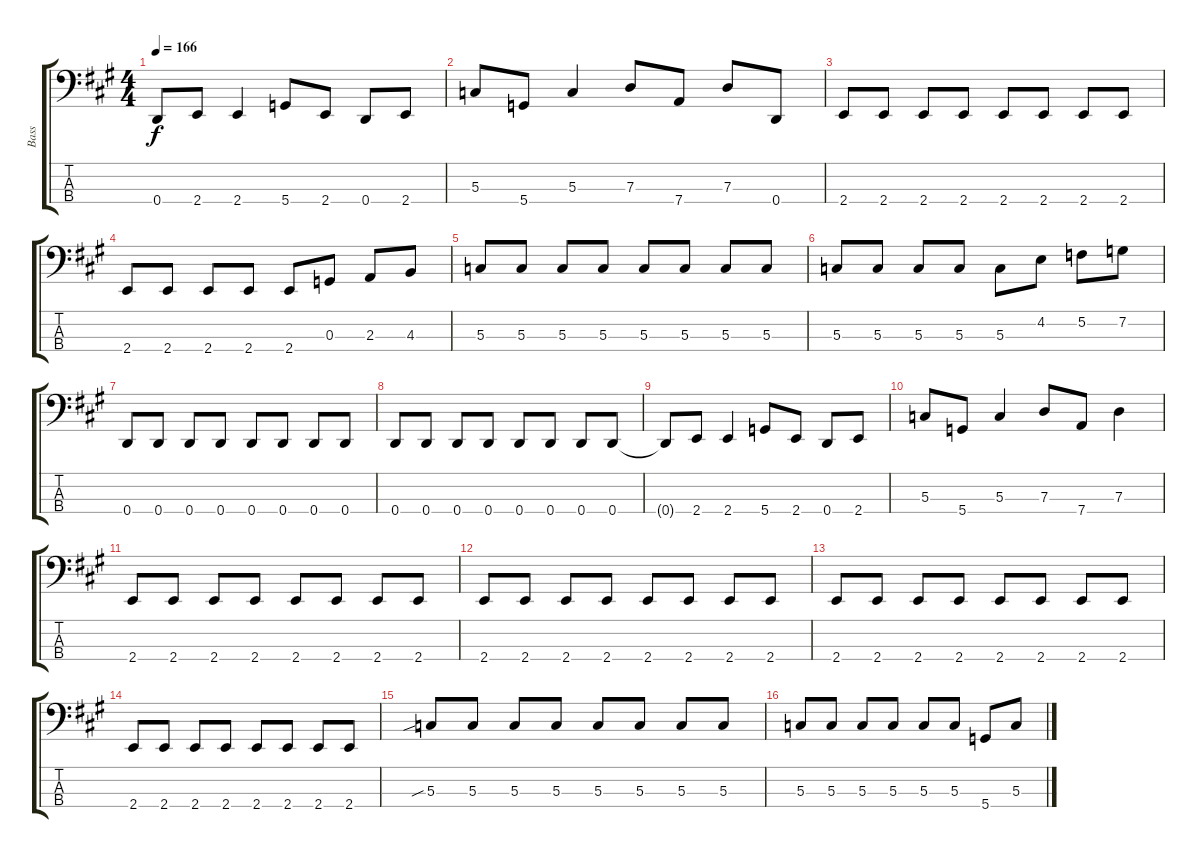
\track ("Bass" "Bass") {instrument electricbasspick}
\staff {score tabs}
\tuning (F2 C2 G1 D1) {hide}
\ts (4 4)
\tempo 166
\clef f4
\ks a
0.4{t}.8{dy f} 2.4.8 2.4.4 5.4.8 2.4.8 0.4.8 2.4.8 |
5.3.8 5.4.8 5.3.4 7.3.8 7.4.8 7.3.8 0.4.8 |
2.4.8 2.4.8 2.4.8 2.4.8 2.4.8 2.4.8 2.4.8 2.4.8 |
2.4.8 2.4.8 2.4.8 2.4.8 2.4.8 0.3.8 2.3.8 4.3.8 |
5.3.8 5.3.8 5.3.8 5.3.8 5.3.8 5.3.8 5.3.8 5.3.8 |
5.3.8 5.3.8 5.3.8 5.3.8 5.3.8 4.2.8 5.2.8 7.2.8 |
0.4.8 0.4.8 0.4.8 0.4.8 0.4.8 0.4.8 0.4.8 0.4.8 |
0.4.8 0.4.8 0.4.8 0.4.8 0.4.8 0.4.8 0.4.8 0.4.8 |
0.4{t}.8 2.4.8 2.4.4 5.4.8 2.4.8 0.4.8 2.4.8 |
5.3.8 5.4.8 5.3.4 7.3.8 7.4.8 7.3.4 |
2.4.8 2.4.8 2.4.8 2.4.8 2.4.8 2.4.8 2.4.8 2.4.8 |
2.4.8 2.4.8 2.4.8 2.4.8 2.4.8 2.4.8 2.4.8 2.4.8 |
2.4.8 2.4.8 2.4.8 2.4.8 2.4.8 2.4.8 2.4.8 2.4.8 |
2.4.8 2.4.8 2.4.8 2.4.8 2.4.8 2.4.8 2.4.8 2.4.8 |
5.3{sib}.8 5.3.8 5.3.8 5.3.8 5.3.8 5.3.8 5.3.8 5.3.8 |
5.3.8 5.3.8 5.3.8 5.3.8 5.3.8 5.3.8 5.4.8 5.3.8
